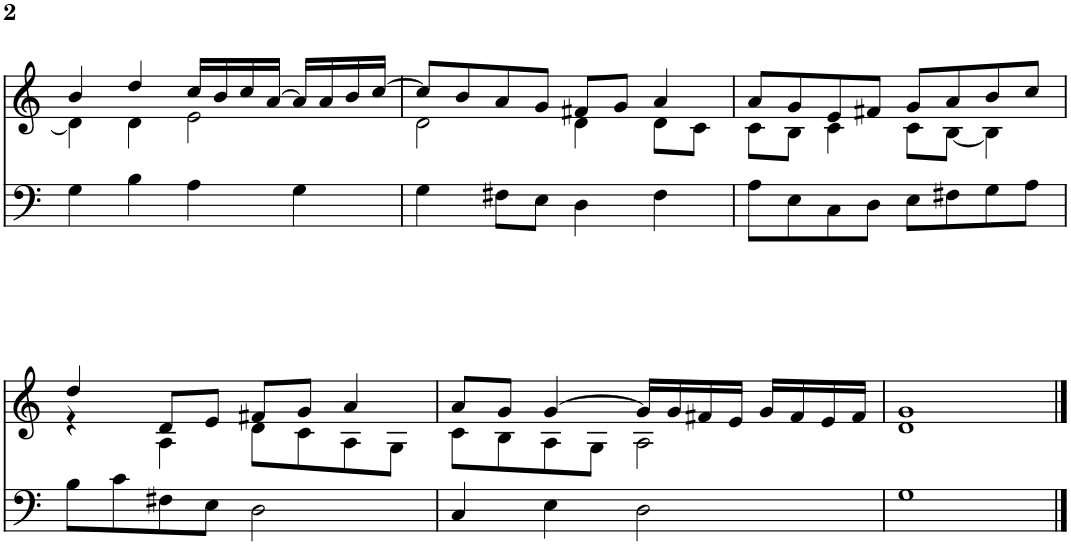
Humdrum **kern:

**kern	**kern
*part1	*part1
*staff2	*staff1
*I"Laute	*
!!LO:PB:g=z
*clefF4	*clefG2
*k[]	*k[]
*M2/2	*M2/2
*met(c|)	*met(c|)
=20	=20
*	*^
4G\	4b/	4d\]
4B\	4dd/	4d\
4A\	16cc/LL	2e\
.	16b/	.
.	16cc/	.
.	[16a/JJ	.
4G\	16a/LL]	.
.	16a/	.
.	16b/	.
.	[16cc/JJ	.
=21	=21	=21
4G\	8cc/L]	2d\
.	8b/	.
8F#X\L	8a/	.
8E\J	8g/J	.
4D\	8f#X/L	4d\
.	8g/J	.
4F#\	4a/	8d\L
.	.	8c\J
=22	=22	=22
8A\L	8a/L	8c\L
8E\	8g/	8B\J
8C\	8e/	4c\
8D\J	8f#X/J	.
8E\L	8g/L	8c\L
8F#X\	8a/	[8B\J
8G\	8b/	4B\]
8A\J	8cc/J	.
!!LO:LB:g=z	!!
=23	=23	=23
8B\L	4dd/	4r
8c\	.	.
8F#X\	8d/L	4A\
8E\J	8e/J	.
2D\	8f#X/L	8d\L
.	8g/J	8c\
.	4a/	8A\
.	.	8G\J
=24	=24	=24
4C/	8a/L	8c\L
.	8g/J	8B\
4E\	[4g/	8A\
.	.	8G\J
2D\	16g/LL]	2A\
.	16g/	.
.	16f#X/	.
.	16e/JJ	.
.	16g/LL	.
.	16f#/	.
.	16e/	.
.	16f#/JJ	.
=25	=25	=25
1G	1g	1d
*	*v	*v
==	==
*-	*-
